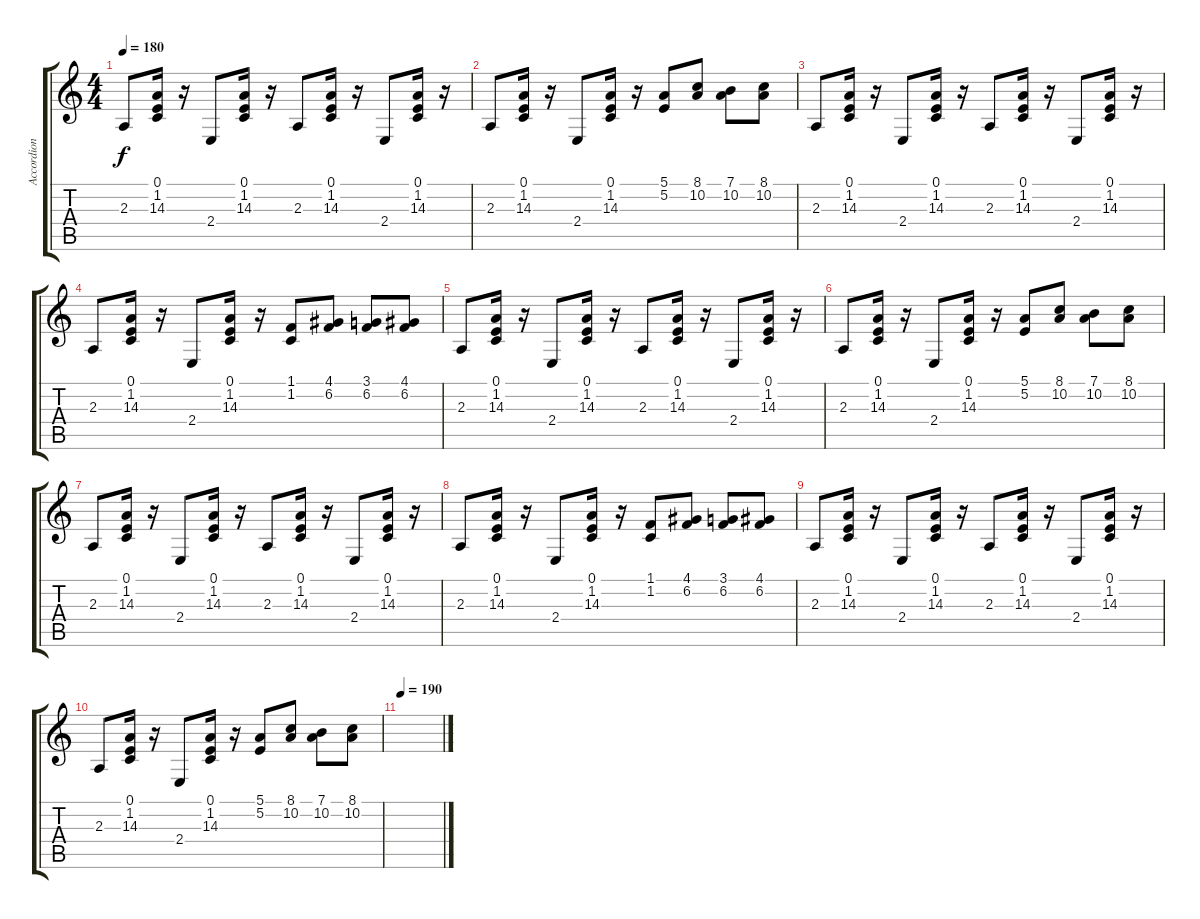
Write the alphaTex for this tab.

\track ("Accordion" "Accordion") {instrument accordion}
\staff {score tabs}
\tuning (E4 B3 G3 D3 A2 E2) {hide}
\ts (4 4)
\tempo 180
\clef g2
\ks c
2.3.8{dy f} (0.1 1.2 14.3).16 r.16 2.4.8 (0.1 1.2 14.3).16 r.16 2.3.8 (0.1 1.2 14.3).16 r.16 2.4.8 (0.1 1.2 14.3).16 r.16 |
2.3.8 (0.1 1.2 14.3).16 r.16 2.4.8 (0.1 1.2 14.3).16 r.16 (5.1 5.2).8 (8.1 10.2).8 (7.1 10.2).8 (8.1 10.2).8 |
2.3.8 (0.1 1.2 14.3).16 r.16 2.4.8 (0.1 1.2 14.3).16 r.16 2.3.8 (0.1 1.2 14.3).16 r.16 2.4.8 (0.1 1.2 14.3).16 r.16 |
2.3.8 (0.1 1.2 14.3).16 r.16 2.4.8 (0.1 1.2 14.3).16 r.16 (1.1 1.2).8 (4.1 6.2).8 (3.1 6.2).8 (4.1 6.2).8 |
2.3.8 (0.1 1.2 14.3).16 r.16 2.4.8 (0.1 1.2 14.3).16 r.16 2.3.8 (0.1 1.2 14.3).16 r.16 2.4.8 (0.1 1.2 14.3).16 r.16 |
2.3.8 (0.1 1.2 14.3).16 r.16 2.4.8 (0.1 1.2 14.3).16 r.16 (5.1 5.2).8 (8.1 10.2).8 (7.1 10.2).8 (8.1 10.2).8 |
2.3.8 (0.1 1.2 14.3).16 r.16 2.4.8 (0.1 1.2 14.3).16 r.16 2.3.8 (0.1 1.2 14.3).16 r.16 2.4.8 (0.1 1.2 14.3).16 r.16 |
2.3.8 (0.1 1.2 14.3).16 r.16 2.4.8 (0.1 1.2 14.3).16 r.16 (1.1 1.2).8 (4.1 6.2).8 (3.1 6.2).8 (4.1 6.2).8 |
2.3.8 (0.1 1.2 14.3).16 r.16 2.4.8 (0.1 1.2 14.3).16 r.16 2.3.8 (0.1 1.2 14.3).16 r.16 2.4.8 (0.1 1.2 14.3).16 r.16 |
2.3.8 (0.1 1.2 14.3).16 r.16 2.4.8 (0.1 1.2 14.3).16 r.16 (5.1 5.2).8 (8.1 10.2).8 (7.1 10.2).8 (8.1 10.2).8 |
\tempo 190
